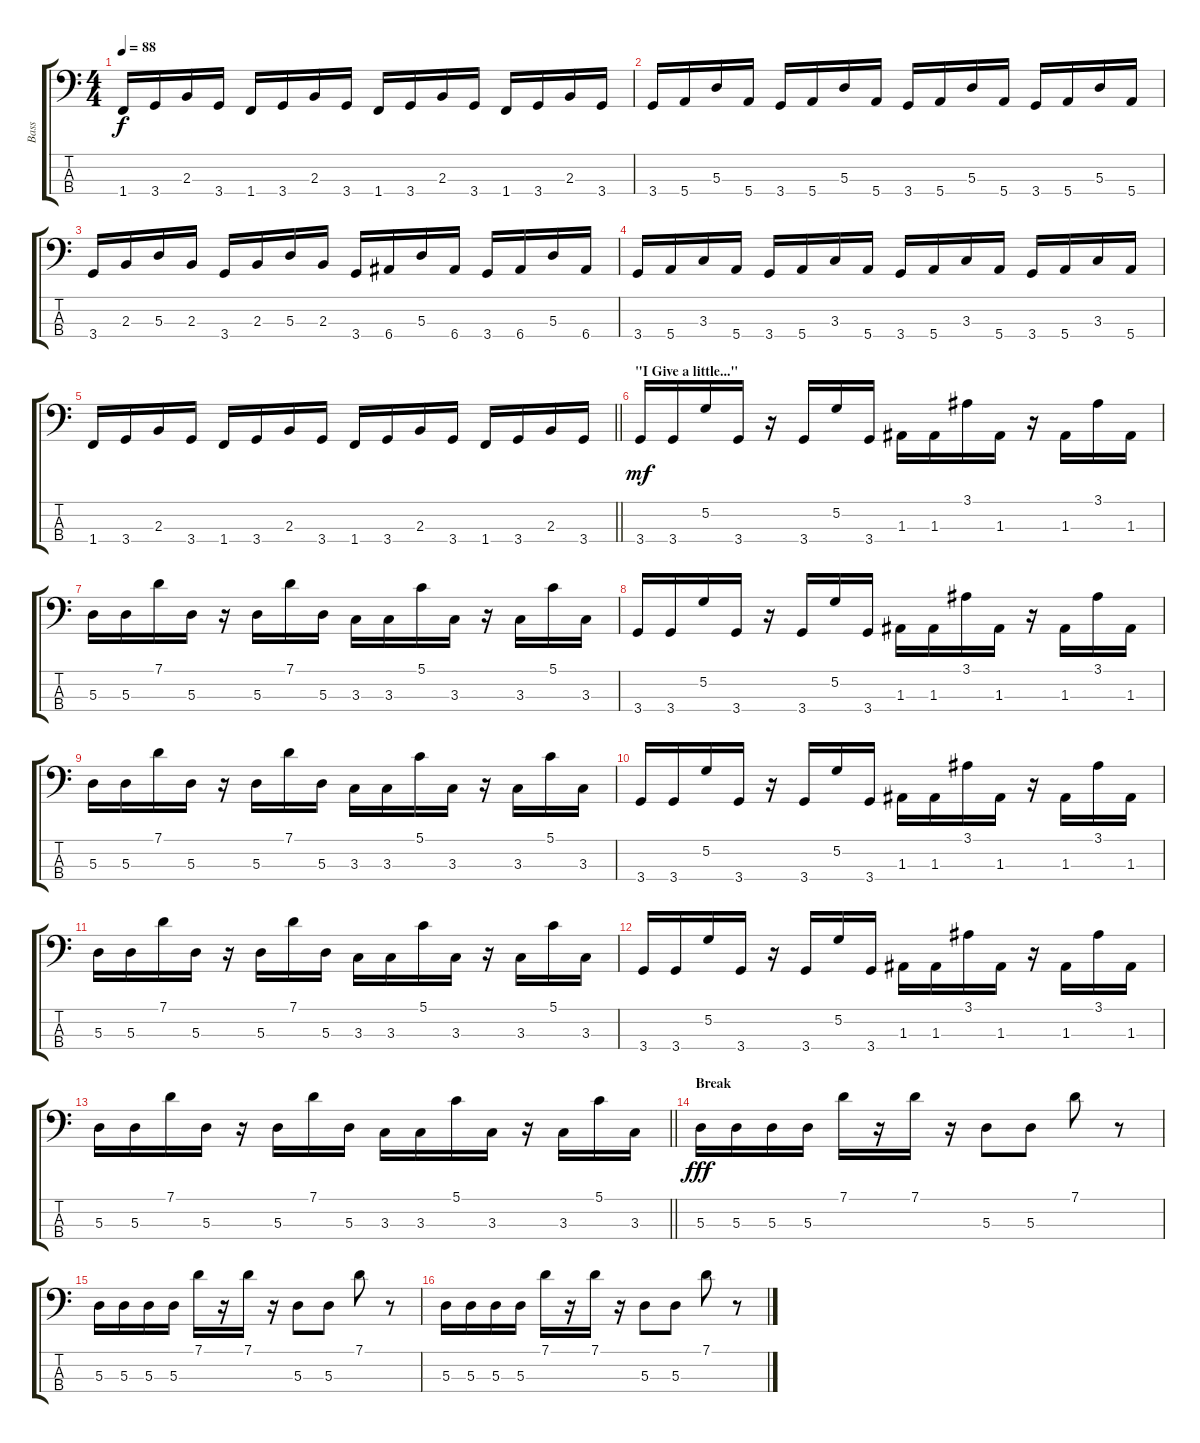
\track ("Bass" "Bass") {instrument synthbass2}
\staff {score tabs}
\tuning (G2 D2 A1 E1) {hide}
\ts (4 4)
\tempo 88
\clef f4
\ks c
1.4.16{dy f} 3.4.16 2.3.16 3.4.16 1.4.16 3.4.16 2.3.16 3.4.16 1.4.16 3.4.16 2.3.16 3.4.16 1.4.16 3.4.16 2.3.16 3.4.16 |
3.4.16 5.4.16 5.3.16 5.4.16 3.4.16 5.4.16 5.3.16 5.4.16 3.4.16 5.4.16 5.3.16 5.4.16 3.4.16 5.4.16 5.3.16 5.4.16 |
3.4.16 2.3.16 5.3.16 2.3.16 3.4.16 2.3.16 5.3.16 2.3.16 3.4.16 6.4.16 5.3.16 6.4.16 3.4.16 6.4.16 5.3.16 6.4.16 |
3.4.16 5.4.16 3.3.16 5.4.16 3.4.16 5.4.16 3.3.16 5.4.16 3.4.16 5.4.16 3.3.16 5.4.16 3.4.16 5.4.16 3.3.16 5.4.16 |
\barLineRight lightlight
1.4.16 3.4.16 2.3.16 3.4.16 1.4.16 3.4.16 2.3.16 3.4.16 1.4.16 3.4.16 2.3.16 3.4.16 1.4.16 3.4.16 2.3.16 3.4.16 |
\section ("" "\"I Give a little...\"")
3.4.16{dy mf} 3.4.16 5.2.16 3.4.16 r.16 3.4.16 5.2.16 3.4.16 1.3.16 1.3.16 3.1.16 1.3.16 r.16 1.3.16 3.1.16 1.3.16 |
5.3.16 5.3.16 7.1.16 5.3.16 r.16 5.3.16 7.1.16 5.3.16 3.3.16 3.3.16 5.1.16 3.3.16 r.16 3.3.16 5.1.16 3.3.16 |
3.4.16 3.4.16 5.2.16 3.4.16 r.16 3.4.16 5.2.16 3.4.16 1.3.16 1.3.16 3.1.16 1.3.16 r.16 1.3.16 3.1.16 1.3.16 |
5.3.16 5.3.16 7.1.16 5.3.16 r.16 5.3.16 7.1.16 5.3.16 3.3.16 3.3.16 5.1.16 3.3.16 r.16 3.3.16 5.1.16 3.3.16 |
3.4.16 3.4.16 5.2.16 3.4.16 r.16 3.4.16 5.2.16 3.4.16 1.3.16 1.3.16 3.1.16 1.3.16 r.16 1.3.16 3.1.16 1.3.16 |
5.3.16 5.3.16 7.1.16 5.3.16 r.16 5.3.16 7.1.16 5.3.16 3.3.16 3.3.16 5.1.16 3.3.16 r.16 3.3.16 5.1.16 3.3.16 |
3.4.16 3.4.16 5.2.16 3.4.16 r.16 3.4.16 5.2.16 3.4.16 1.3.16 1.3.16 3.1.16 1.3.16 r.16 1.3.16 3.1.16 1.3.16 |
\barLineRight lightlight
5.3.16 5.3.16 7.1.16 5.3.16 r.16 5.3.16 7.1.16 5.3.16 3.3.16 3.3.16 5.1.16 3.3.16 r.16 3.3.16 5.1.16 3.3.16 |
\section ("" "Break")
5.3.16{dy fff instrument synthbass1} 5.3.16 5.3.16 5.3.16 7.1.16 r.16 7.1.16 r.16 5.3.8 5.3.8 7.1.8 r.8 |
5.3.16 5.3.16 5.3.16 5.3.16 7.1.16 r.16 7.1.16 r.16 5.3.8 5.3.8 7.1.8 r.8 |
5.3.16 5.3.16 5.3.16 5.3.16 7.1.16 r.16 7.1.16 r.16 5.3.8 5.3.8 7.1.8 r.8
